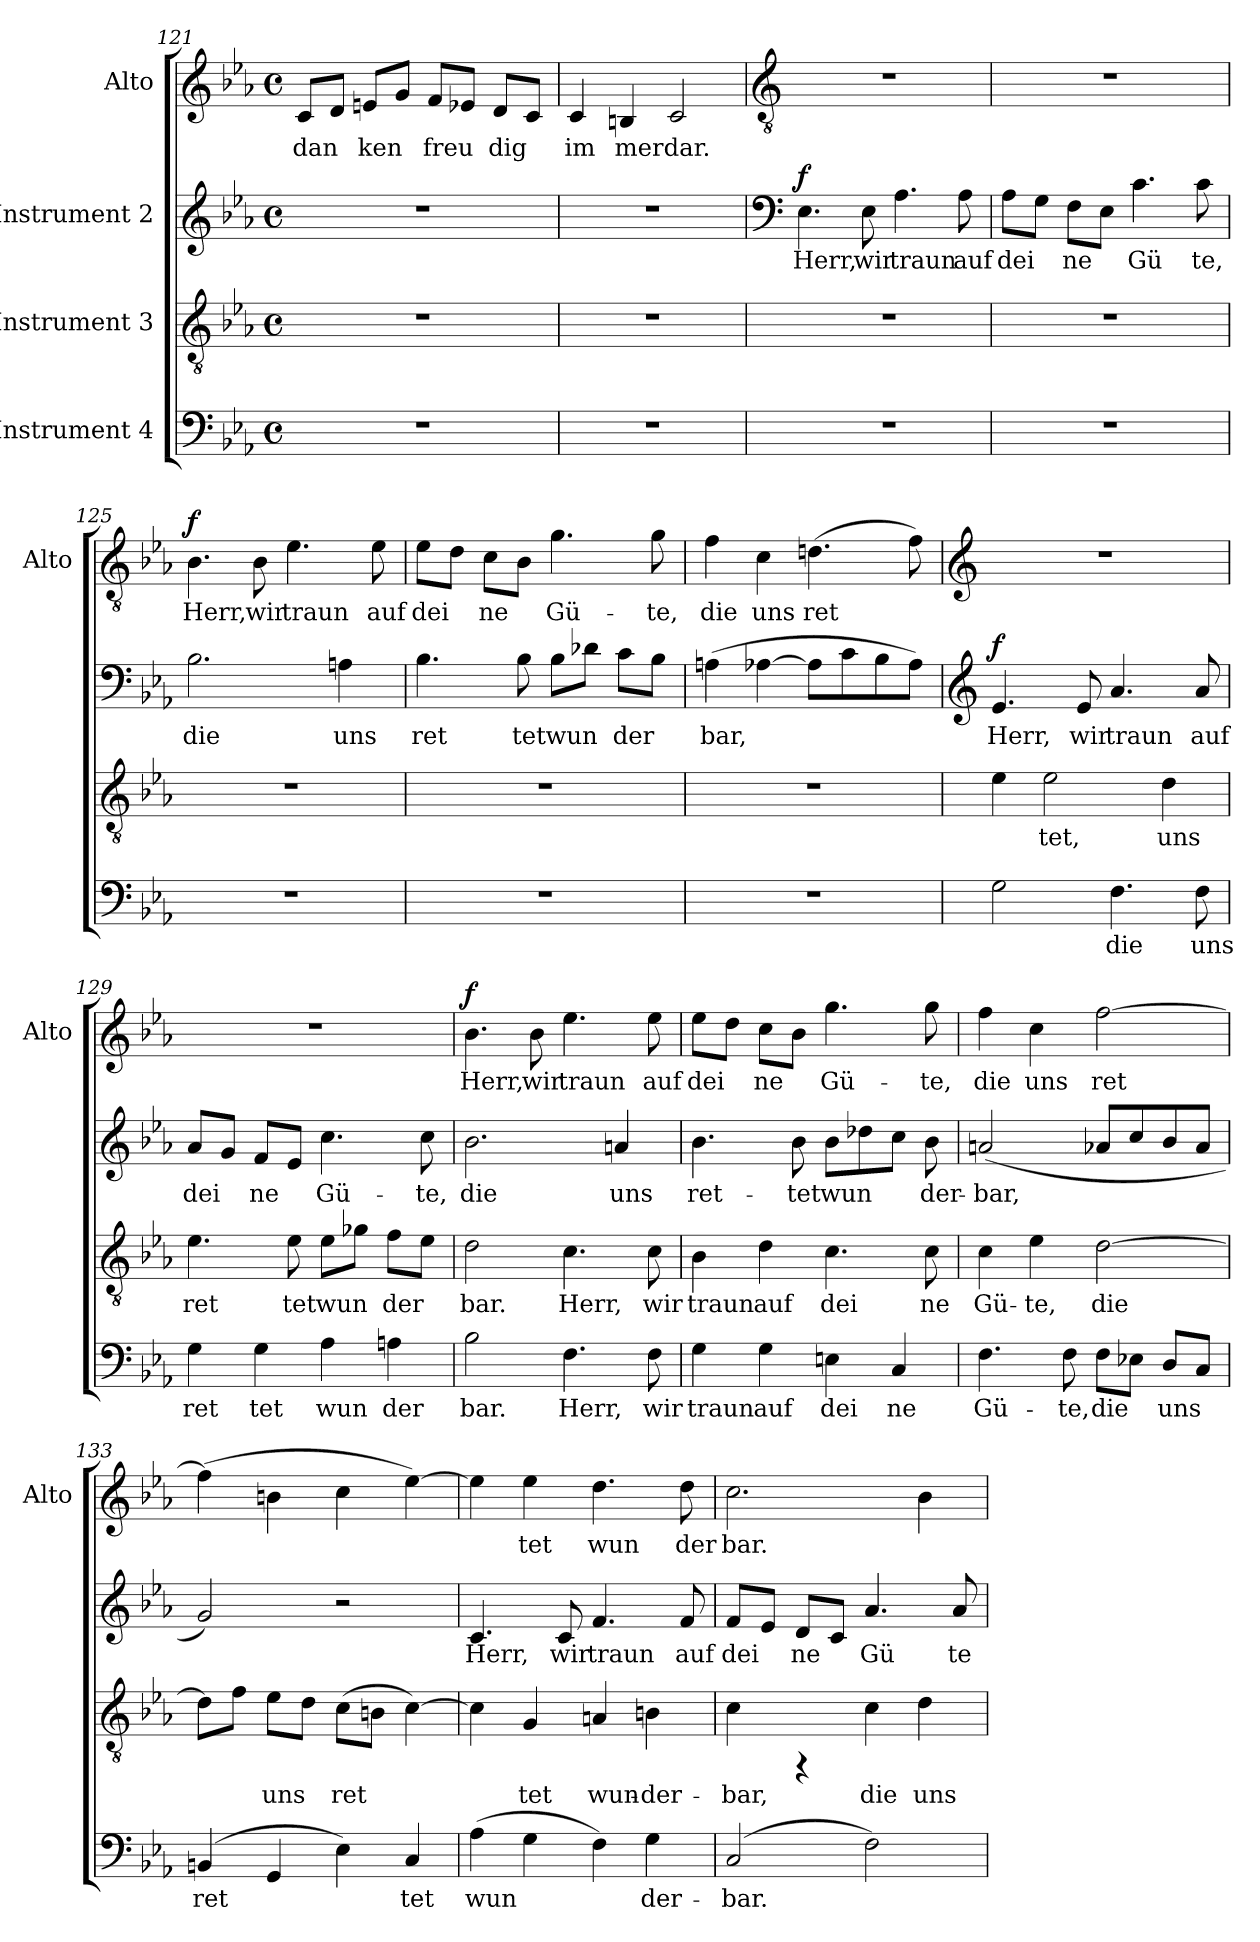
**kern	**text	**kern	**text	**kern	**text	**dynam	**kern	**text	**dynam
*part4	*part4	*part3	*part3	*part2	*part2	*part2	*part1	*part1	*part1
*staff4	*staff4	*staff3	*staff3	*staff2	*staff2	*staff2	*staff1	*staff1	*staff1
*I"Instrument 4	*	*I"Instrument 3	*	*I"Instrument 2	*	*	*I"Alto	*	*
*	*	*	*	*	*	*	*I'Alto	*	*
*clefF4	*	*clefGv2	*	*clefG2	*	*	*clefG2	*	*
*k[b-e-a-]	*	*k[b-e-a-]	*	*k[b-e-a-]	*	*	*k[b-e-a-]	*	*
*E-:	*	*E-:	*	*E-:	*	*	*E-:	*	*
*M4/4	*	*M4/4	*	*M4/4	*	*	*M4/4	*	*
*met(c)	*	*met(c)	*	*met(c)	*	*	*met(c)	*	*
=121	=121	=121	=121	=121	=121	=121	=121	=121	=121
!	!	!	!	!	!	!	!	!LO:LY:b:cj	!
1r	.	1r	.	1r	.	.	8c/L	dan	.
!	!	!	!	!	!	!	!	!LO:LY:b:cj	!
.	.	.	.	.	.	.	8d/J	.	.
!	!	!	!	!	!	!	!	!LO:LY:b:cj	!
.	.	.	.	.	.	.	8en/L	ken	.
!	!	!	!	!	!	!	!	!LO:LY:b:cj	!
.	.	.	.	.	.	.	8g/J	.	.
!	!	!	!	!	!	!	!	!LO:LY:b:cj	!
.	.	.	.	.	.	.	8f/L	freu	.
!	!	!	!	!	!	!	!	!LO:LY:b:cj	!
.	.	.	.	.	.	.	8e-X/J	.	.
!	!	!	!	!	!	!	!	!LO:LY:b:cj	!
.	.	.	.	.	.	.	8d/L	dig	.
!	!	!	!	!	!	!	!	!LO:LY:b:cj	!
.	.	.	.	.	.	.	8c/J	.	.
=122	=122	=122	=122	=122	=122	=122	=122	=122	=122
!	!	!	!	!	!	!	!	!LO:LY:b:cj	!
1r	.	1r	.	1r	.	.	4c/	im	.
!	!	!	!	!	!	!	!	!LO:LY:b:cj	!
.	.	.	.	.	.	.	4Bn/	merdar.	.
!	!	!	!	!	!	!	!	!LO:LY:b:cj	!
.	.	.	.	.	.	.	2c/	.	.
!!LO:PB:g=z
=123	=123	=123	=123	=123	=123	=123	=123	=123	=123
*	*	*	*	*clefF4	*	*	*clefGv2	*	*
!	!	!	!	!	!LO:LY:b	!LO:DY:a	!	!	!
1r	.	1r	.	4.E-\	Herr,	f	1r	.	.
!	!	!	!	!	!LO:LY:b	!	!	!	!
.	.	.	.	8E-\	wir	.	.	.	.
!	!	!	!	!	!LO:LY:b	!	!	!	!
.	.	.	.	4.A-\	traun	.	.	.	.
!	!	!	!	!	!LO:LY:b	!	!	!	!
.	.	.	.	8A-\	auf	.	.	.	.
=124	=124	=124	=124	=124	=124	=124	=124	=124	=124
!	!	!	!	!	!LO:LY:b	!	!	!	!
1r	.	1r	.	8A-\L	dei	.	1r	.	.
!	!	!	!	!	!LO:LY:b	!	!	!	!
.	.	.	.	8G\J	.	.	.	.	.
!	!	!	!	!	!LO:LY:b	!	!	!	!
.	.	.	.	8F\L	ne	.	.	.	.
!	!	!	!	!	!LO:LY:b	!	!	!	!
.	.	.	.	8E-\J	.	.	.	.	.
!	!	!	!	!	!LO:LY:b	!	!	!	!
.	.	.	.	4.c\	Gü	.	.	.	.
!	!	!	!	!	!LO:LY:b	!	!	!	!
.	.	.	.	8c\	te,	.	.	.	.
=125	=125	=125	=125	=125	=125	=125	=125	=125	=125
!	!	!	!	!	!LO:LY:b	!	!	!LO:LY:b:cj	!LO:DY:a
1r	.	1r	.	2.B-\	die	.	4.B-\	Herr,	f
!	!	!	!	!	!	!	!	!LO:LY:b:cj	!
.	.	.	.	.	.	.	8B-\	wir	.
!	!	!	!	!	!	!	!	!LO:LY:b:cj	!
.	.	.	.	.	.	.	4.e-\	traun	.
!	!	!	!	!	!LO:LY:b	!	!	!	!
.	.	.	.	4An\	uns	.	.	.	.
!	!	!	!	!	!	!	!	!LO:LY:b:cj	!
.	.	.	.	.	.	.	8e-\	auf	.
=126	=126	=126	=126	=126	=126	=126	=126	=126	=126
!	!	!	!	!	!LO:LY:b	!	!	!LO:LY:b:cj	!
1r	.	1r	.	4.B-\	ret	.	8e-\L	dei-	.
!	!	!	!	!	!	!	!	!LO:LY:b:cj	!
.	.	.	.	.	.	.	8d\J	--	.
!	!	!	!	!	!	!	!	!LO:LY:b:cj	!
.	.	.	.	.	.	.	8c\L	-ne	.
!	!	!	!	!	!LO:LY:b	!	!	!LO:LY:b:cj	!
.	.	.	.	8B-\	tet	.	8B-\J	.	.
!	!	!	!	!	!LO:LY:b	!	!	!LO:LY:b:cj	!
.	.	.	.	8B-\L	wun	.	4.g\	Gü-	.
!	!	!	!	!	!LO:LY:b	!	!	!	!
.	.	.	.	8d-X\J	.	.	.	.	.
!	!	!	!	!	!LO:LY:b	!	!	!	!
.	.	.	.	8c\L	der	.	.	.	.
!	!	!	!	!	!LO:LY:b	!	!	!LO:LY:b:cj	!
.	.	.	.	8B-\J	.	.	8g\	-te,	.
=127	=127	=127	=127	=127	=127	=127	=127	=127	=127
!	!	!	!	!	!LO:LY:b	!	!	!LO:LY:b:cj	!
1r	.	1r	.	(>4An\	bar,	.	4f\	die	.
!	!	!	!	!	!LO:LY:b	!	!	!LO:LY:b:cj	!
.	.	.	.	[>4A-X\	.	.	4c\	uns	.
!	!	!	!	!	!LO:LY:b	!	!	!LO:LY:b:cj	!
.	.	.	.	8A-\L]	.	.	(>4.dn\	ret-	.
!	!	!	!	!	!LO:LY:b	!	!	!	!
.	.	.	.	8c\	.	.	.	.	.
!	!	!	!	!	!LO:LY:b	!	!	!	!
.	.	.	.	8B-\	.	.	.	.	.
!	!	!	!	!	!LO:LY:b	!	!	!LO:LY:b:cj	!
.	.	.	.	8A-\J)	.	.	8f\)	--	.
!!LO:LB:g=z
=128	=128	=128	=128	=128	=128	=128	=128	=128	=128
*	*	*	*	*clefG2	*	*	*clefG2	*	*
!	!LO:LY:b:cj	!	!LO:LY:b:cj	!	!LO:LY:b	!LO:DY:a	!	!	!
2G\	.	4e-\	.	4.e-/	Herr,	f	1r	.	.
!	!	!	!LO:LY:b:cj	!	!	!	!	!	!
.	.	2e-\	tet,	.	.	.	.	.	.
!	!	!	!	!	!LO:LY:b	!	!	!	!
.	.	.	.	8e-/	wir	.	.	.	.
!	!LO:LY:b:cj	!	!	!	!LO:LY:b	!	!	!	!
4.F\	die	.	.	4.a-/	traun	.	.	.	.
!	!	!	!LO:LY:b:cj	!	!	!	!	!	!
.	.	4d\	uns	.	.	.	.	.	.
!	!LO:LY:b:cj	!	!	!	!LO:LY:b	!	!	!	!
8F\	uns	.	.	8a-/	auf	.	.	.	.
=129	=129	=129	=129	=129	=129	=129	=129	=129	=129
!	!LO:LY:b:cj	!	!LO:LY:b:cj	!	!LO:LY:b	!	!	!	!
4G\	ret	4.e-\	ret	8a-/L	dei-	.	1r	.	.
!	!	!	!	!	!LO:LY:b	!	!	!	!
.	.	.	.	8g/J	--	.	.	.	.
!	!LO:LY:b:cj	!	!	!	!LO:LY:b	!	!	!	!
4G\	tet	.	.	8f/L	-ne	.	.	.	.
!	!	!	!LO:LY:b:cj	!	!LO:LY:b	!	!	!	!
.	.	8e-\	tet	8e-/J	.	.	.	.	.
!	!LO:LY:b:cj	!	!LO:LY:b:cj	!	!LO:LY:b	!	!	!	!
4A-\	wun	8e-\L	wun	4.cc\	Gü-	.	.	.	.
!	!	!	!LO:LY:b:cj	!	!	!	!	!	!
.	.	8g-X\J	.	.	.	.	.	.	.
!	!LO:LY:b:cj	!	!LO:LY:b:cj	!	!	!	!	!	!
4An\	der	8f\L	der	.	.	.	.	.	.
!	!	!	!LO:LY:b:cj	!	!LO:LY:b	!	!	!	!
.	.	8e-\J	.	8cc\	-te,	.	.	.	.
=130	=130	=130	=130	=130	=130	=130	=130	=130	=130
!	!LO:LY:b:cj	!	!LO:LY:b:cj	!	!LO:LY:b	!	!	!LO:LY:b:cj	!LO:DY:a
2B-\	bar.	2d\	bar.	2.b-\	die	.	4.b-\	-Herr,	f
!	!	!	!	!	!	!	!	!LO:LY:b:cj	!
.	.	.	.	.	.	.	8b-\	wir	.
!	!LO:LY:b:cj	!	!LO:LY:b:cj	!	!	!	!	!LO:LY:b:cj	!
4.F\	Herr,	4.c\	Herr,	.	.	.	4.ee-\	traun	.
!	!	!	!	!	!LO:LY:b	!	!	!	!
.	.	.	.	4an/	uns	.	.	.	.
!	!LO:LY:b:cj	!	!LO:LY:b:cj	!	!	!	!	!LO:LY:b:cj	!
8F\	wir	8c\	wir	.	.	.	8ee-\	auf	.
=131	=131	=131	=131	=131	=131	=131	=131	=131	=131
!	!LO:LY:b:cj	!	!LO:LY:b:cj	!	!LO:LY:b	!	!	!LO:LY:b:cj	!
4G\	traun	4B-\	traun	4.b-\	ret-	.	8ee-\L	dei-	.
!	!	!	!	!	!	!	!	!LO:LY:b:cj	!
.	.	.	.	.	.	.	8dd\J	--	.
!	!LO:LY:b:cj	!	!LO:LY:b:cj	!	!	!	!	!LO:LY:b:cj	!
4G\	auf	4d\	auf	.	.	.	8cc\L	-ne	.
!	!	!	!	!	!LO:LY:b	!	!	!LO:LY:b:cj	!
.	.	.	.	8b-\	-tet	.	8b-\J	.	.
!	!LO:LY:b:cj	!	!LO:LY:b:cj	!	!LO:LY:b	!	!	!LO:LY:b:cj	!
4En\	dei	4.c\	dei	8b-\L	wun-	.	4.gg\	Gü-	.
!	!	!	!	!	!LO:LY:b	!	!	!	!
.	.	.	.	8dd-X\	--	.	.	.	.
!	!LO:LY:b:cj	!	!	!	!LO:LY:b	!	!	!	!
4C/	ne	.	.	8cc\J	--	.	.	.	.
!	!	!	!LO:LY:b:cj	!	!LO:LY:b	!	!	!LO:LY:b:cj	!
.	.	8c\	ne	8b-\	-der-	.	8gg\	-te,	.
!!LO:LB:g=z
=132	=132	=132	=132	=132	=132	=132	=132	=132	=132
!	!LO:LY:b:cj	!	!LO:LY:b:cj	!	!LO:LY:b	!	!	!LO:LY:b:cj	!
4.F\	Gü-	4c\	Gü-	(<2an/	-bar,	.	4ff\	die	.
!	!	!	!LO:LY:b:cj	!	!	!	!	!LO:LY:b:cj	!
.	.	4e-\	-te,	.	.	.	4cc\	uns	.
!	!LO:LY:b:cj	!	!	!	!	!	!	!	!
8F\	-te,	.	.	.	.	.	.	.	.
!	!LO:LY:b:cj	!	!LO:LY:b:cj	!	!LO:LY:b	!	!	!LO:LY:b:cj	!
8F\L	die	[>2d\	die	8a-X/L	.	.	[>2ff\	ret	.
!	!LO:LY:b:cj	!	!	!	!LO:LY:b	!	!	!	!
8E-X\J	.	.	.	8cc/	.	.	.	.	.
!	!LO:LY:b:cj	!	!	!	!LO:LY:b	!	!	!	!
8D/L	uns	.	.	8b-/	.	.	.	.	.
!	!LO:LY:b:cj	!	!	!	!LO:LY:b	!	!	!	!
8C/J	.	.	.	8a-/J	.	.	.	.	.
=133	=133	=133	=133	=133	=133	=133	=133	=133	=133
!	!LO:LY:b:cj	!	!LO:LY:b:cj	!	!LO:LY:b	!	!	!LO:LY:b:cj	!
(>4BBn/	ret-	8d\L]	.	2g/)	.	.	(>4ff\]	.	.
!	!	!	!LO:LY:b:cj	!	!	!	!	!	!
.	.	8f\J	.	.	.	.	.	.	.
!	!LO:LY:b:cj	!	!LO:LY:b:cj	!	!	!	!	!LO:LY:b:cj	!
4GG/	--	8e-\L	uns	.	.	.	4bn\	.	.
!	!	!	!LO:LY:b:cj	!	!	!	!	!	!
.	.	8d\J	.	.	.	.	.	.	.
!	!LO:LY:b:cj	!	!LO:LY:b:cj	!	!	!	!	!LO:LY:b:cj	!
4E-\)	--	(>8c\L	ret-	2r	.	.	4cc\	.	.
!	!	!	!LO:LY:b:cj	!	!	!	!	!	!
.	.	8Bn\J	--	.	.	.	.	.	.
!	!LO:LY:b:cj	!	!LO:LY:b:cj	!	!	!	!	!LO:LY:b:cj	!
4C/	-tet	[>4c\)	--	.	.	.	[>4ee-\)	.	.
=134	=134	=134	=134	=134	=134	=134	=134	=134	=134
!	!LO:LY:b:cj	!	!LO:LY:b:cj	!	!LO:LY:b	!	!	!LO:LY:b:cj	!
(>4A-\	wun-	4c\]	--	4.c/	Herr,	.	4ee-\]	.	.
!	!LO:LY:b:cj	!	!LO:LY:b:cj	!	!	!	!	!LO:LY:b:cj	!
4G\	--	4G/	-tet	.	.	.	4ee-\	tet	.
!	!	!	!	!	!LO:LY:b	!	!	!	!
.	.	.	.	8c/	wir	.	.	.	.
!	!LO:LY:b:cj	!	!LO:LY:b:cj	!	!LO:LY:b	!	!	!LO:LY:b:cj	!
4F\)	--	4An/	wun-	4.f/	traun	.	4.dd\	wun	.
!	!LO:LY:b:cj	!	!LO:LY:b:cj	!	!	!	!	!	!
4G\	-der-	4Bn\	-der-	.	.	.	.	.	.
!	!	!	!	!	!LO:LY:b	!	!	!LO:LY:b:cj	!
.	.	.	.	8f/	auf	.	8dd\	der	.
=135	=135	=135	=135	=135	=135	=135	=135	=135	=135
!	!LO:LY:b:cj	!	!LO:LY:b:cj	!	!LO:LY:b	!	!	!LO:LY:b:cj	!
(>2C/	-bar.	4c\	-bar,	8f/L	dei	.	2.cc\	bar.	.
!	!	!	!	!	!LO:LY:b	!	!	!	!
.	.	.	.	8e-/J	.	.	.	.	.
!	!	!	!	!	!LO:LY:b	!	!	!	!
.	.	4rFF	.	8d/L	ne	.	.	.	.
!	!	!	!	!	!LO:LY:b	!	!	!	!
.	.	.	.	8c/J	.	.	.	.	.
!	!LO:LY:b:cj	!	!LO:LY:b:cj	!	!LO:LY:b	!	!	!	!
2F\)	.	4c\	die	4.a-/	Gü	.	.	.	.
!	!	!	!LO:LY:b:cj	!	!	!	!	!LO:LY:b:cj	!
.	.	4d\	uns	.	.	.	4b-\	.	.
!	!	!	!	!	!LO:LY:b	!	!	!	!
.	.	.	.	8a-/	te	.	.	.	.
=	=	=	=	=	=	=	=	=	=
*-	*-	*-	*-	*-	*-	*-	*-	*-	*-
